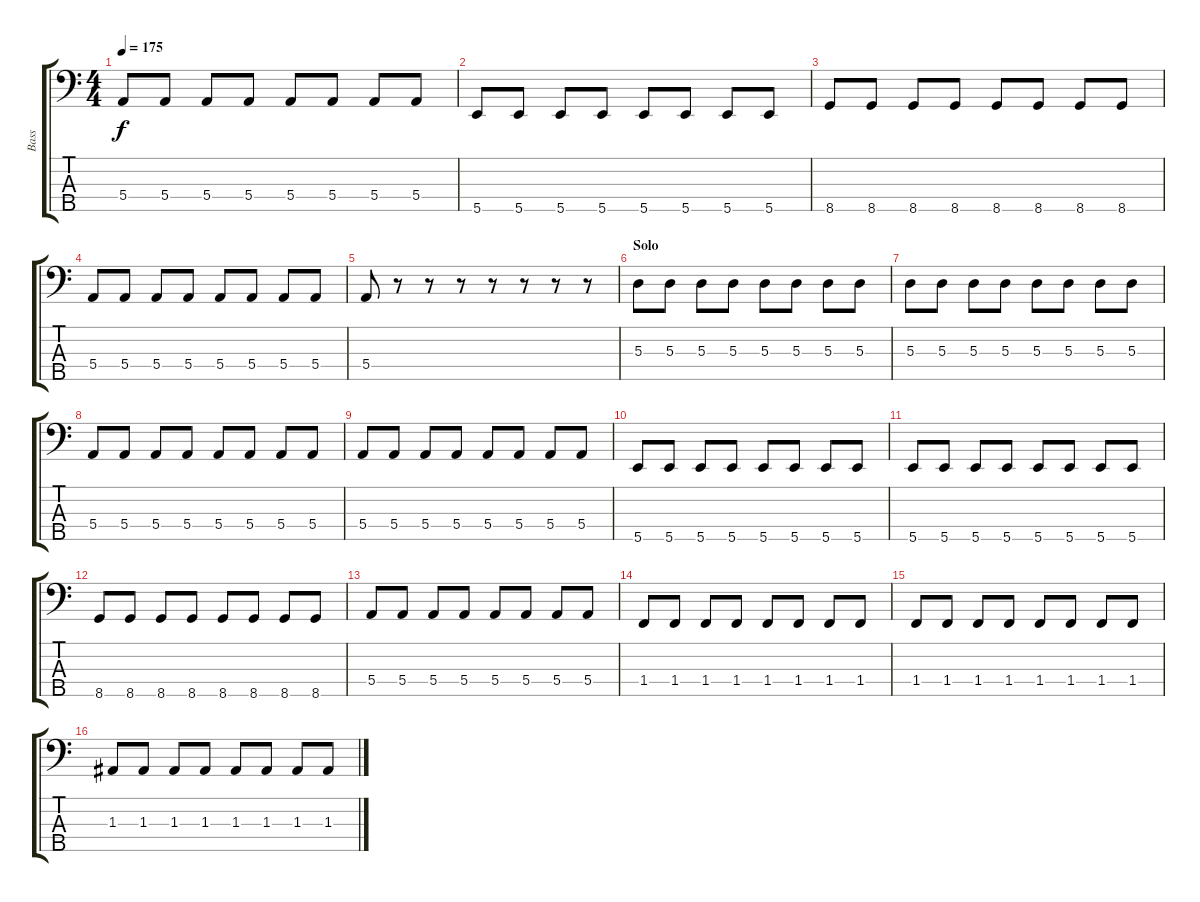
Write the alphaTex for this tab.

\track ("Bass" "Bass") {instrument electricbassfinger}
\staff {score tabs}
\tuning (G2 D2 A1 E1 B0) {hide}
\ts (4 4)
\tempo 175
\clef f4
\ks c
5.4.8{dy f} 5.4.8 5.4.8 5.4.8 5.4.8 5.4.8 5.4.8 5.4.8 |
5.5.8 5.5.8 5.5.8 5.5.8 5.5.8 5.5.8 5.5.8 5.5.8 |
8.5.8 8.5.8 8.5.8 8.5.8 8.5.8 8.5.8 8.5.8 8.5.8 |
5.4.8 5.4.8 5.4.8 5.4.8 5.4.8 5.4.8 5.4.8 5.4.8 |
5.4.8 r.8 r.8 r.8 r.8 r.8 r.8 r.8 |
\section ("" "Solo")
5.3.8 5.3.8 5.3.8 5.3.8 5.3.8 5.3.8 5.3.8 5.3.8 |
5.3.8 5.3.8 5.3.8 5.3.8 5.3.8 5.3.8 5.3.8 5.3.8 |
5.4.8 5.4.8 5.4.8 5.4.8 5.4.8 5.4.8 5.4.8 5.4.8 |
5.4.8 5.4.8 5.4.8 5.4.8 5.4.8 5.4.8 5.4.8 5.4.8 |
5.5.8 5.5.8 5.5.8 5.5.8 5.5.8 5.5.8 5.5.8 5.5.8 |
5.5.8 5.5.8 5.5.8 5.5.8 5.5.8 5.5.8 5.5.8 5.5.8 |
8.5.8 8.5.8 8.5.8 8.5.8 8.5.8 8.5.8 8.5.8 8.5.8 |
5.4.8 5.4.8 5.4.8 5.4.8 5.4.8 5.4.8 5.4.8 5.4.8 |
1.4.8 1.4.8 1.4.8 1.4.8 1.4.8 1.4.8 1.4.8 1.4.8 |
1.4.8 1.4.8 1.4.8 1.4.8 1.4.8 1.4.8 1.4.8 1.4.8 |
1.3.8 1.3.8 1.3.8 1.3.8 1.3.8 1.3.8 1.3.8 1.3.8
